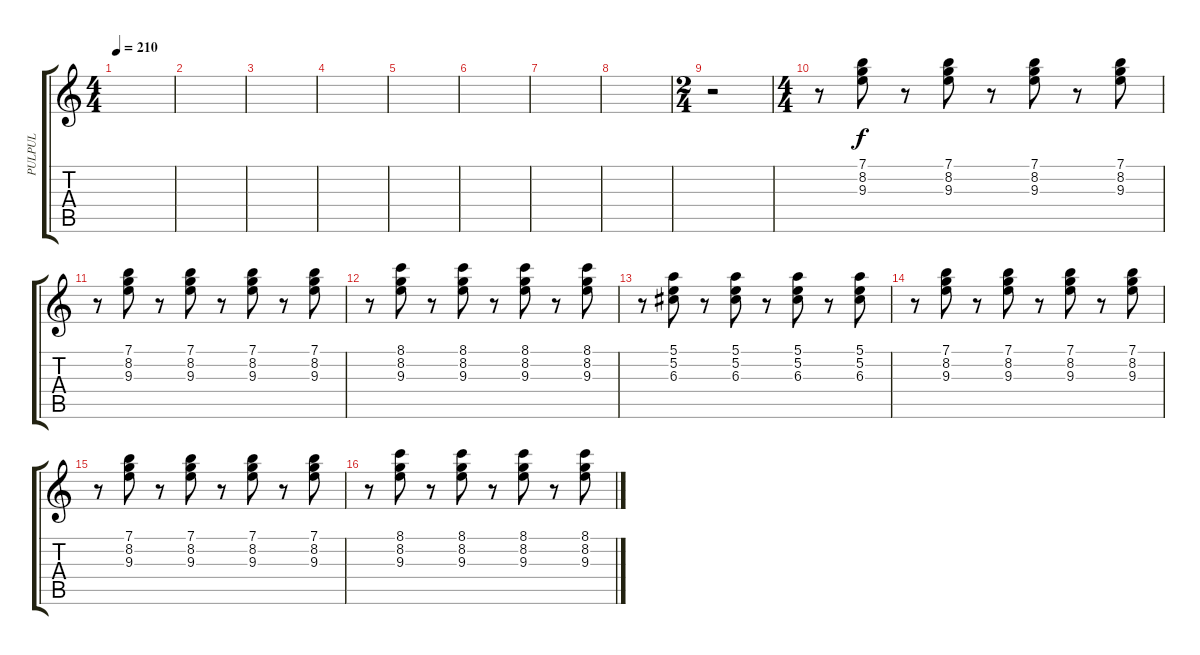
\track ("PULPUL" "PULPUL") {instrument electricguitarclean}
\staff {score tabs}
\tuning (E4 B3 G3 D3 A2 E2) {hide}
\ts (4 4)
\tempo 210
\clef g2
\ks c
|
|
|
|
|
|
|
|
\ts (2 4)
r.2 |
\ts (4 4)
r.8 (7.1 8.2 9.3).8 r.8 (7.1 8.2 9.3).8 r.8 (7.1 8.2 9.3).8 r.8 (7.1 8.2 9.3).8 |
r.8 (7.1 8.2 9.3).8 r.8 (7.1 8.2 9.3).8 r.8 (7.1 8.2 9.3).8 r.8 (7.1 8.2 9.3).8 |
r.8 (8.1 8.2 9.3).8 r.8 (8.1 8.2 9.3).8 r.8 (8.1 8.2 9.3).8 r.8 (8.1 8.2 9.3).8 |
r.8 (5.1 5.2 6.3).8 r.8 (5.1 5.2 6.3).8 r.8 (5.1 5.2 6.3).8 r.8 (5.1 5.2 6.3).8 |
r.8 (7.1 8.2 9.3).8 r.8 (7.1 8.2 9.3).8 r.8 (7.1 8.2 9.3).8 r.8 (7.1 8.2 9.3).8 |
r.8 (7.1 8.2 9.3).8 r.8 (7.1 8.2 9.3).8 r.8 (7.1 8.2 9.3).8 r.8 (7.1 8.2 9.3).8 |
r.8 (8.1 8.2 9.3).8 r.8 (8.1 8.2 9.3).8 r.8 (8.1 8.2 9.3).8 r.8 (8.1 8.2 9.3).8
